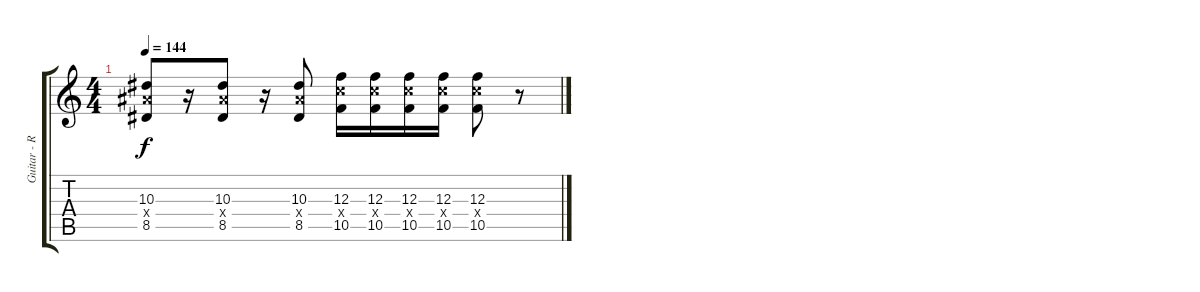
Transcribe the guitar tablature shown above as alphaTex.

\track ("Guitar - Right" "Guitar - R") {instrument distortionguitar}
\staff {score tabs}
\tuning (D4 A3 F3 C3 G2 C2) {hide}
\ts (4 4)
\tempo 144
\clef g2
\ks c
(10.3 10.4{x} 8.5).8{dy f} r.16 (10.3 10.4{x} 8.5).8 r.16 (10.3 10.4{x} 8.5).8 (12.3 12.4{x} 10.5).16 (12.3 12.4{x} 10.5).16 (12.3 12.4{x} 10.5).16 (12.3 12.4{x} 10.5).16 (12.3 12.4{x} 10.5).8 r.8
